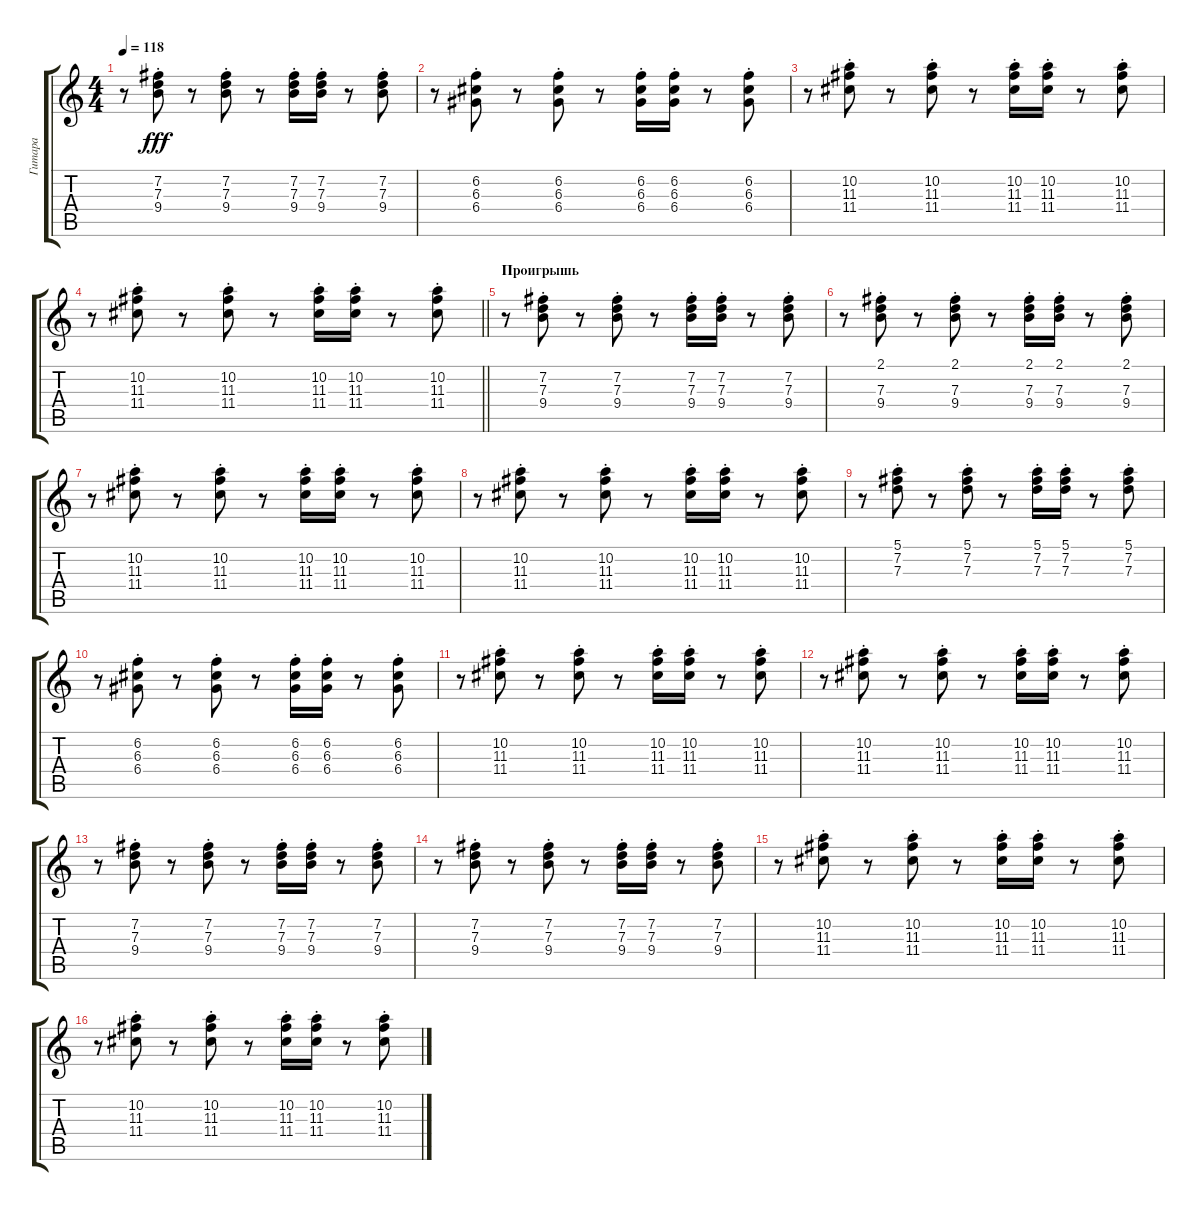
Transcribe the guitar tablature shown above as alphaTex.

\track ("Гитара" "Гитара") {instrument acousticguitarsteel}
\staff {score tabs}
\tuning (E4 B3 G3 D3 A2 E2) {hide}
\ts (4 4)
\tempo 118
\clef g2
\ks c
r.8{dy fff} (7.2{st} 7.3{st} 9.4{st}).8 r.8 (7.2{st} 7.3{st} 9.4{st}).8 r.8 (7.2{st} 7.3{st} 9.4{st}).16 (7.2{st} 7.3{st} 9.4{st}).16 r.8 (7.2{st} 7.3{st} 9.4{st}).8 |
r.8 (6.2{st} 6.3{st} 6.4{st}).8 r.8 (6.2{st} 6.3{st} 6.4{st}).8 r.8 (6.2{st} 6.3{st} 6.4{st}).16 (6.2{st} 6.3{st} 6.4{st}).16 r.8 (6.2{st} 6.3{st} 6.4{st}).8 |
r.8 (10.2{st} 11.3{st} 11.4{st}).8 r.8 (10.2{st} 11.3{st} 11.4{st}).8 r.8 (10.2{st} 11.3{st} 11.4{st}).16 (10.2{st} 11.3{st} 11.4{st}).16 r.8 (10.2{st} 11.3{st} 11.4{st}).8 |
\barLineRight lightlight
r.8 (10.2{st} 11.3{st} 11.4{st}).8 r.8 (10.2{st} 11.3{st} 11.4{st}).8 r.8 (10.2{st} 11.3{st} 11.4{st}).16 (10.2{st} 11.3{st} 11.4{st}).16 r.8 (10.2{st} 11.3{st} 11.4{st}).8 |
\section ("" "Проигрышь")
r.8 (7.2{st} 7.3{st} 9.4{st}).8 r.8 (7.2{st} 7.3{st} 9.4{st}).8 r.8 (7.2{st} 7.3{st} 9.4{st}).16 (7.2{st} 7.3{st} 9.4{st}).16 r.8 (7.2{st} 7.3{st} 9.4{st}).8 |
r.8 (2.1{st} 7.3{st} 9.4{st}).8 r.8 (2.1{st} 7.3{st} 9.4{st}).8 r.8 (2.1{st} 7.3{st} 9.4{st}).16 (2.1{st} 7.3{st} 9.4{st}).16 r.8 (2.1{st} 7.3{st} 9.4{st}).8 |
r.8 (10.2{st} 11.3{st} 11.4{st}).8 r.8 (10.2{st} 11.3{st} 11.4{st}).8 r.8 (10.2{st} 11.3{st} 11.4{st}).16 (10.2{st} 11.3{st} 11.4{st}).16 r.8 (10.2{st} 11.3{st} 11.4{st}).8 |
r.8 (10.2{st} 11.3{st} 11.4{st}).8 r.8 (10.2{st} 11.3{st} 11.4{st}).8 r.8 (10.2{st} 11.3{st} 11.4{st}).16 (10.2{st} 11.3{st} 11.4{st}).16 r.8 (10.2{st} 11.3{st} 11.4{st}).8 |
r.8 (5.1{st} 7.2{st} 7.3{st}).8 r.8 (5.1{st} 7.2{st} 7.3{st}).8 r.8 (5.1{st} 7.2{st} 7.3{st}).16 (5.1{st} 7.2{st} 7.3{st}).16 r.8 (5.1{st} 7.2{st} 7.3{st}).8 |
r.8 (6.2{st} 6.3{st} 6.4{st}).8 r.8 (6.2{st} 6.3{st} 6.4{st}).8 r.8 (6.2{st} 6.3{st} 6.4{st}).16 (6.2{st} 6.3{st} 6.4{st}).16 r.8 (6.2{st} 6.3{st} 6.4{st}).8 |
r.8 (10.2{st} 11.3{st} 11.4{st}).8 r.8 (10.2{st} 11.3{st} 11.4{st}).8 r.8 (10.2{st} 11.3{st} 11.4{st}).16 (10.2{st} 11.3{st} 11.4{st}).16 r.8 (10.2{st} 11.3{st} 11.4{st}).8 |
r.8 (10.2{st} 11.3{st} 11.4{st}).8 r.8 (10.2{st} 11.3{st} 11.4{st}).8 r.8 (10.2{st} 11.3{st} 11.4{st}).16 (10.2{st} 11.3{st} 11.4{st}).16 r.8 (10.2{st} 11.3{st} 11.4{st}).8 |
r.8 (7.2{st} 7.3{st} 9.4{st}).8 r.8 (7.2{st} 7.3{st} 9.4{st}).8 r.8 (7.2{st} 7.3{st} 9.4{st}).16 (7.2{st} 7.3{st} 9.4{st}).16 r.8 (7.2{st} 7.3{st} 9.4{st}).8 |
r.8 (7.2{st} 7.3{st} 9.4{st}).8 r.8 (7.2{st} 7.3{st} 9.4{st}).8 r.8 (7.2{st} 7.3{st} 9.4{st}).16 (7.2{st} 7.3{st} 9.4{st}).16 r.8 (7.2{st} 7.3{st} 9.4{st}).8 |
r.8 (10.2{st} 11.3{st} 11.4{st}).8 r.8 (10.2{st} 11.3{st} 11.4{st}).8 r.8 (10.2{st} 11.3{st} 11.4{st}).16 (10.2{st} 11.3{st} 11.4{st}).16 r.8 (10.2{st} 11.3{st} 11.4{st}).8 |
r.8 (10.2{st} 11.3{st} 11.4{st}).8 r.8 (10.2{st} 11.3{st} 11.4{st}).8 r.8 (10.2{st} 11.3{st} 11.4{st}).16 (10.2{st} 11.3{st} 11.4{st}).16 r.8 (10.2{st} 11.3{st} 11.4{st}).8
